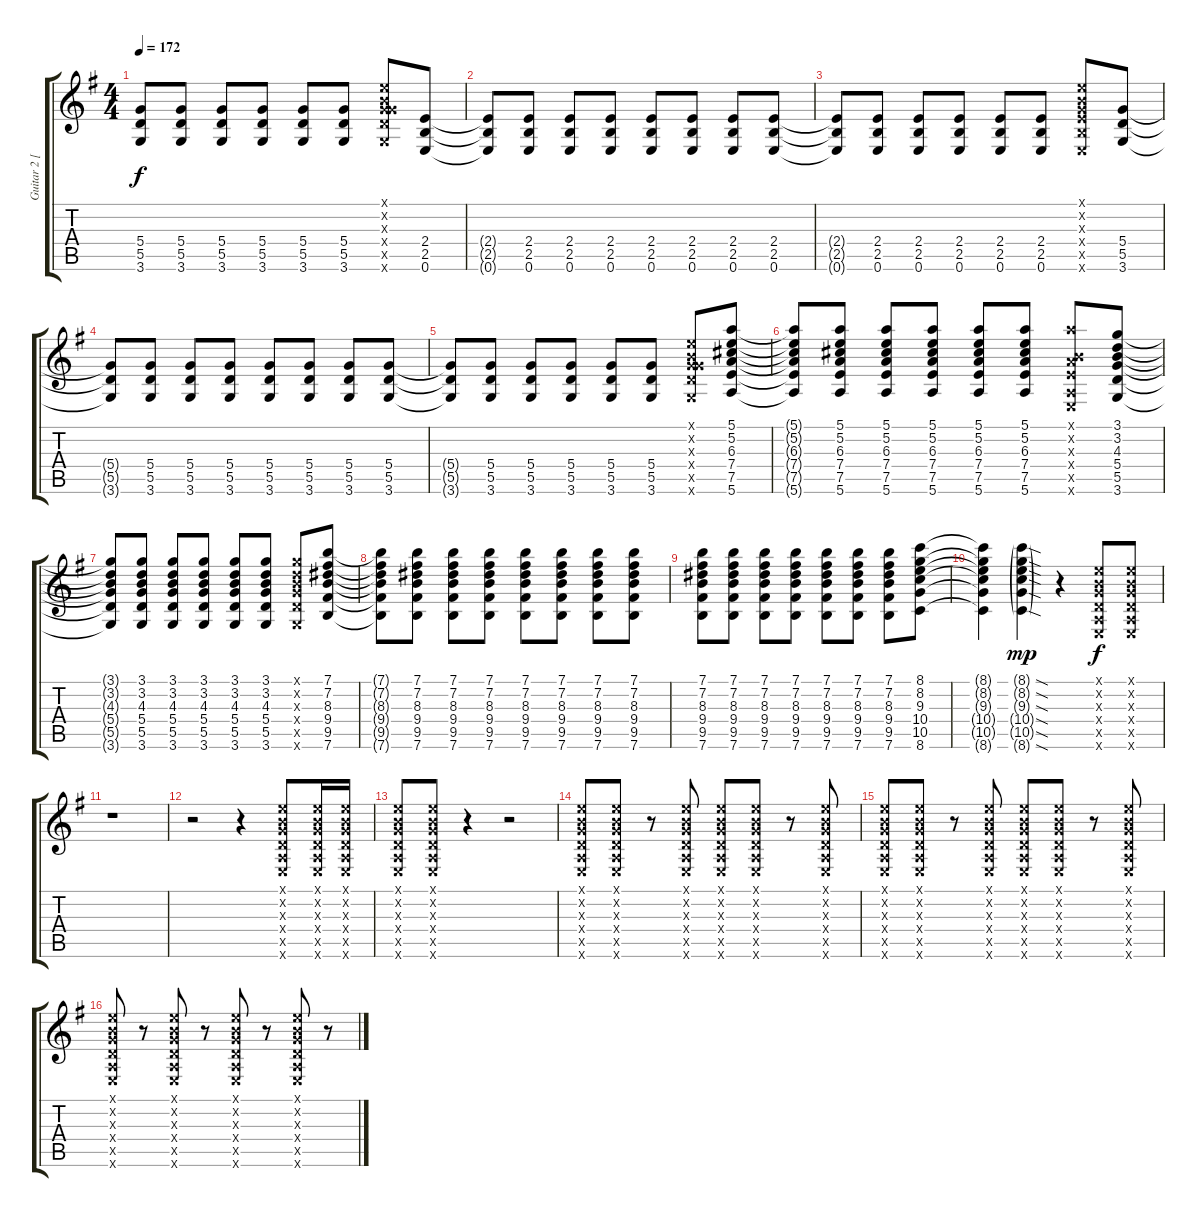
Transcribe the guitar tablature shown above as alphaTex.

\track ("Guitar 2 [Dave]" "Guitar 2 [") {instrument distortionguitar}
\staff {score tabs}
\tuning (E4 B3 G3 D3 A2 E2) {hide}
\ts (4 4)
\tempo 172
\clef g2
\ks g
(5.4{t} 5.5{t} 3.6{t}).8{dy f} (5.4 5.5 3.6).8 (5.4 5.5 3.6).8 (5.4 5.5 3.6).8 (5.4 5.5 3.6).8 (5.4 5.5 3.6).8 (0.1{x} 0.2{x} 0.3{x} 5.4{x} 5.5{x} 3.6{x}).8 (2.4 2.5 0.6).8 |
(2.4{t} 2.5{t} 0.6{t}).8 (2.4 2.5 0.6).8 (2.4 2.5 0.6).8 (2.4 2.5 0.6).8 (2.4 2.5 0.6).8 (2.4 2.5 0.6).8 (2.4 2.5 0.6).8 (2.4 2.5 0.6).8 |
(2.4{t} 2.5{t} 0.6{t}).8 (2.4 2.5 0.6).8 (2.4 2.5 0.6).8 (2.4 2.5 0.6).8 (2.4 2.5 0.6).8 (2.4 2.5 0.6).8 (0.1{x} 0.2{x} 0.3{x} 2.4{x} 2.5{x} 0.6{x}).8 (5.4 5.5 3.6).8 |
(5.4{t} 5.5{t} 3.6{t}).8 (5.4 5.5 3.6).8 (5.4 5.5 3.6).8 (5.4 5.5 3.6).8 (5.4 5.5 3.6).8 (5.4 5.5 3.6).8 (5.4 5.5 3.6).8 (5.4 5.5 3.6).8 |
(5.4{t} 5.5{t} 3.6{t}).8 (5.4 5.5 3.6).8 (5.4 5.5 3.6).8 (5.4 5.5 3.6).8 (5.4 5.5 3.6).8 (5.4 5.5 3.6).8 (0.1{x} 0.2{x} 0.3{x} 5.4{x} 5.5{x} 3.6{x}).8 (5.1 5.2 6.3 7.4 7.5 5.6).8 |
(5.1{t} 5.2{t} 6.3{t} 7.4{t} 7.5{t} 5.6{t}).8 (5.1 5.2 6.3 7.4 7.5 5.6).8 (5.1 5.2 6.3 7.4 7.5 5.6).8 (5.1 5.2 6.3 7.4 7.5 5.6).8 (5.1 5.2 6.3 7.4 7.5 5.6).8 (5.1 5.2 6.3 7.4 7.5 5.6).8 (5.1{x} 0.2{x} 2.3{x} 2.4{x} 0.5{x} 0.6{x}).8 (3.1 3.2 4.3 5.4 5.5 3.6).8 |
(3.1{t} 3.2{t} 4.3{t} 5.4{t} 5.5{t} 3.6{t}).8 (3.1 3.2 4.3 5.4 5.5 3.6).8 (3.1 3.2 4.3 5.4 5.5 3.6).8 (3.1 3.2 4.3 5.4 5.5 3.6).8 (3.1 3.2 4.3 5.4 5.5 3.6).8 (3.1 3.2 4.3 5.4 5.5 3.6).8 (3.1{x} 3.2{x} 4.3{x} 5.4{x} 5.5{x} 3.6{x}).8 (7.1 7.2 8.3 9.4 9.5 7.6).8 |
(7.1{t} 7.2{t} 8.3{t} 9.4{t} 9.5{t} 7.6{t}).8 (7.1 7.2 8.3 9.4 9.5 7.6).8 (7.1 7.2 8.3 9.4 9.5 7.6).8 (7.1 7.2 8.3 9.4 9.5 7.6).8 (7.1 7.2 8.3 9.4 9.5 7.6).8 (7.1 7.2 8.3 9.4 9.5 7.6).8 (7.1 7.2 8.3 9.4 9.5 7.6).8 (7.1 7.2 8.3 9.4 9.5 7.6).8 |
(7.1 7.2 8.3 9.4 9.5 7.6).8 (7.1 7.2 8.3 9.4 9.5 7.6).8 (7.1 7.2 8.3 9.4 9.5 7.6).8 (7.1 7.2 8.3 9.4 9.5 7.6).8 (7.1 7.2 8.3 9.4 9.5 7.6).8 (7.1 7.2 8.3 9.4 9.5 7.6).8 (7.1 7.2 8.3 9.4 9.5 7.6).8 (8.1 8.2 9.3 10.4 10.5 8.6).8 |
(8.1{t} 8.2{t} 9.3{t} 10.4{t} 10.5{t} 8.6{t}).4 (8.1{sod g} 8.2{sod g} 9.3{sod g} 10.4{sod g} 10.5{sod g} 8.6{sod g}).4{dy mp} r.4 (0.1{x} 0.2{x} 0.3{x} 0.4{x} 0.5{x} 0.6{x}).8{dy f} (0.1{x} 0.2{x} 0.3{x} 0.4{x} 0.5{x} 0.6{x}).8 |
r.1 |
r.2 r.4 (0.1{x} 0.2{x} 0.3{x} 0.4{x} 0.5{x} 0.6{x}).8 (0.1{x} 0.2{x} 0.3{x} 0.4{x} 0.5{x} 0.6{x}).16 (0.1{x} 0.2{x} 0.3{x} 0.4{x} 0.5{x} 0.6{x}).16 |
(0.1{x} 0.2{x} 0.3{x} 0.4{x} 0.5{x} 0.6{x}).8 (0.1{x} 0.2{x} 0.3{x} 0.4{x} 0.5{x} 0.6{x}).8 r.4 r.2 |
(0.1{x} 0.2{x} 0.3{x} 0.4{x} 0.5{x} 0.6{x}).8 (0.1{x} 0.2{x} 0.3{x} 0.4{x} 0.5{x} 0.6{x}).8 r.8 (0.1{x} 0.2{x} 0.3{x} 0.4{x} 0.5{x} 0.6{x}).8 (0.1{x} 0.2{x} 0.3{x} 0.4{x} 0.5{x} 0.6{x}).8 (0.1{x} 0.2{x} 0.3{x} 0.4{x} 0.5{x} 0.6{x}).8 r.8 (0.1{x} 0.2{x} 0.3{x} 0.4{x} 0.5{x} 0.6{x}).8 |
(0.1{x} 0.2{x} 0.3{x} 0.4{x} 0.5{x} 0.6{x}).8 (0.1{x} 0.2{x} 0.3{x} 0.4{x} 0.5{x} 0.6{x}).8 r.8 (0.1{x} 0.2{x} 0.3{x} 0.4{x} 0.5{x} 0.6{x}).8 (0.1{x} 0.2{x} 0.3{x} 0.4{x} 0.5{x} 0.6{x}).8 (0.1{x} 0.2{x} 0.3{x} 0.4{x} 0.5{x} 0.6{x}).8 r.8 (0.1{x} 0.2{x} 0.3{x} 0.4{x} 0.5{x} 0.6{x}).8 |
(0.1{x} 0.2{x} 0.3{x} 0.4{x} 0.5{x} 0.6{x}).8 r.8 (0.1{x} 0.2{x} 0.3{x} 0.4{x} 0.5{x} 0.6{x}).8 r.8 (0.1{x} 0.2{x} 0.3{x} 0.4{x} 0.5{x} 0.6{x}).8 r.8 (0.1{x} 0.2{x} 0.3{x} 0.4{x} 0.5{x} 0.6{x}).8 r.8
